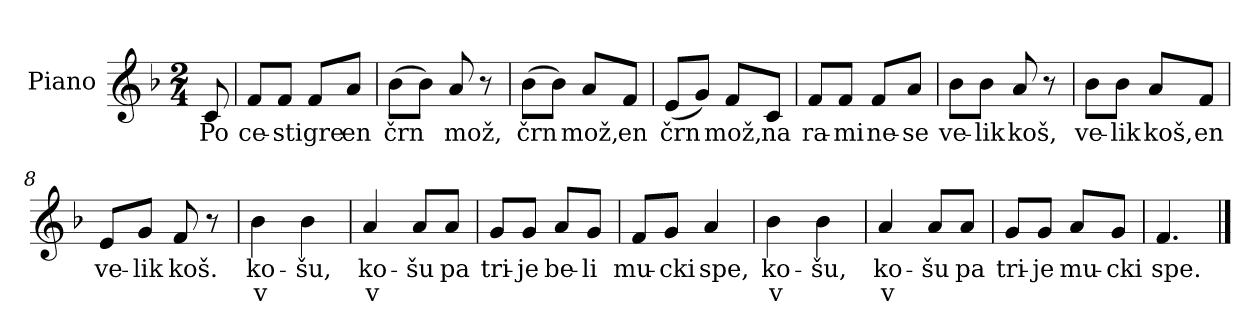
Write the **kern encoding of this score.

**kern	**text	**text
*part1	*part1	*part1
*staff1	*staff1	*staff1
*I"Piano	*	*
*I'Pno.	*	*
*clefG2	*	*
*k[b-]	*	*
*M2/4	*	*
=	=	=
!	!LO:LY:b	!
8c/	Po	.
=1	=1	=1
!	!LO:LY:b	!
8f/L	ce-	.
!	!LO:LY:b	!
8f/J	-sti	.
!	!LO:LY:b	!
8f/L	gre	.
!	!LO:LY:b	!
8a/J	en	.
=2	=2	=2
!	!LO:LY:b	!
(>8b-\L	črn	.
8b-\J)	.	.
!	!LO:LY:b	!
8a/	mož,	.
8r	.	.
=3	=3	=3
!	!LO:LY:b	!
(>8b-\L	črn	.
8b-\J)	.	.
!	!LO:LY:b	!
8a/L	mož,	.
!	!LO:LY:b	!
8f/J	en	.
=4	=4	=4
!	!LO:LY:b	!
(<8e/L	črn	.
8g/J)	.	.
!	!LO:LY:b	!
8f/L	mož,	.
!	!LO:LY:b	!
8c/J	na	.
=5	=5	=5
!	!LO:LY:b	!
8f/L	ra-	.
!	!LO:LY:b	!
8f/J	-mi	.
!	!LO:LY:b	!
8f/L	ne-	.
!	!LO:LY:b	!
8a/J	-se	.
!!LO:LB:g=z
=6	=6	=6
!	!LO:LY:b	!
8b-\L	ve-	.
!	!LO:LY:b	!
8b-\J	-lik	.
!	!LO:LY:b	!
8a/	koš,	.
8r	.	.
=7	=7	=7
!	!LO:LY:b	!
8b-\L	ve-	.
!	!LO:LY:b	!
8b-\J	-lik	.
!	!LO:LY:b	!
8a/L	koš,	.
!	!LO:LY:b	!
8f/J	en	.
=8	=8	=8
!	!LO:LY:b	!
8e/L	ve-	.
!	!LO:LY:b	!
8g/J	-lik	.
!	!LO:LY:b	!
8f/	koš.	.
8r	.	.
=9	=9	=9
!	!LO:LY:b	!LO:LY:b
4b-\	ko-	v
!	!LO:LY:b	!
4b-\	-šu,	.
=10	=10	=10
!	!LO:LY:b	!LO:LY:b
4a/	ko-	v
!	!LO:LY:b	!
8a/L	-šu	.
!	!LO:LY:b	!
8a/J	pa	.
=11	=11	=11
!	!LO:LY:b	!
8g/L	tri-	.
!	!LO:LY:b	!
8g/J	-je	.
!	!LO:LY:b	!
8a/L	be-	.
!	!LO:LY:b	!
8g/J	-li	.
!!LO:LB:g=z
=12	=12	=12
!	!LO:LY:b	!
8f/L	mu-	.
!	!LO:LY:b	!
8g/J	-cki	.
!	!LO:LY:b	!
4a/	spe,	.
=13	=13	=13
!	!LO:LY:b	!LO:LY:b
4b-\	ko-	v
!	!LO:LY:b	!
4b-\	-šu,	.
=14	=14	=14
!	!LO:LY:b	!LO:LY:b
4a/	ko-	v
!	!LO:LY:b	!
8a/L	-šu	.
!	!LO:LY:b	!
8a/J	pa	.
=15	=15	=15
!	!LO:LY:b	!
8g/L	tri-	.
!	!LO:LY:b	!
8g/J	-je	.
!	!LO:LY:b	!
8a/L	mu-	.
!	!LO:LY:b	!
8g/J	-cki	.
=16	=16	=16
!	!LO:LY:b	!
4.f/	spe.	.
==	==	==
*-	*-	*-
